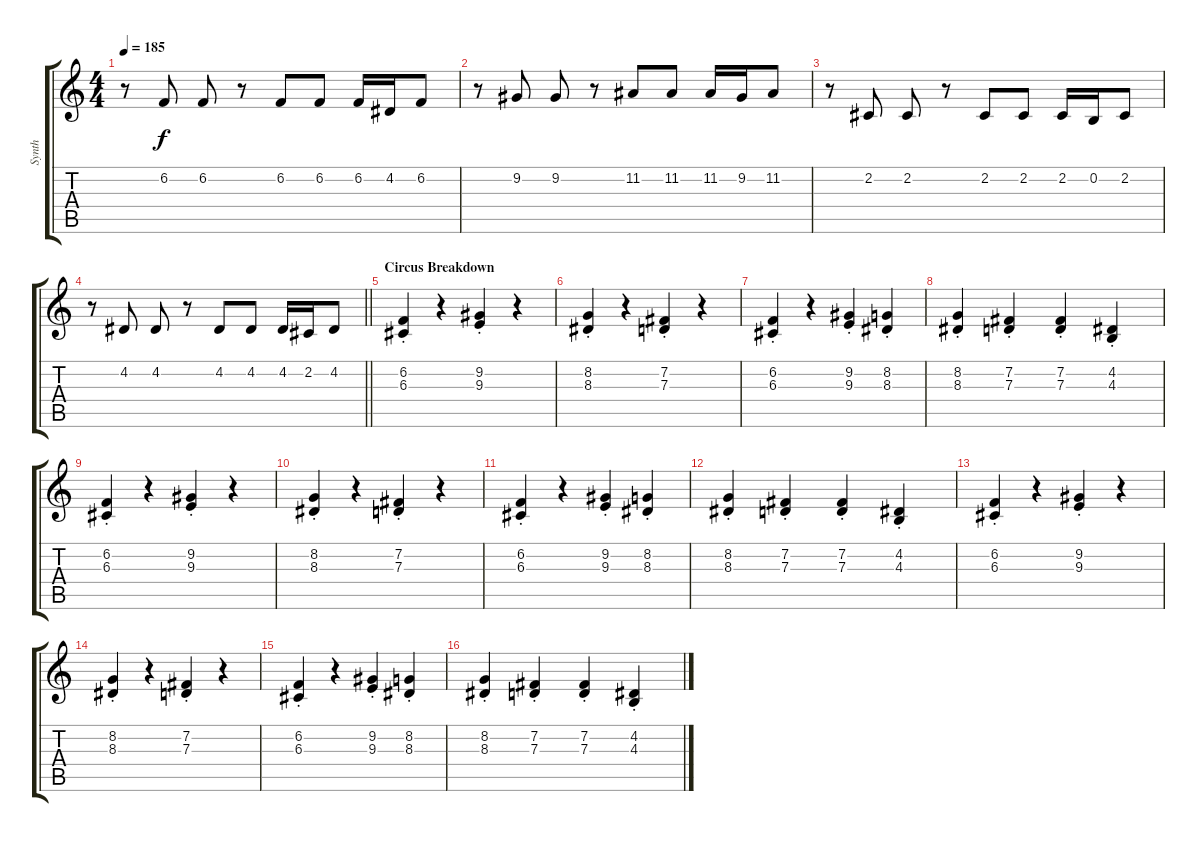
\track ("Synth" "Synth") {instrument lead2sawtooth}
\staff {score tabs}
\tuning (E4 B3 G3 D3 A2 E2) {hide}
\ts (4 4)
\tempo 185
\clef g2
\ks c
r.8{dy f} 6.2.8 6.2.8 r.8 6.2.8 6.2.8 6.2.16 4.2.16 6.2.8 |
r.8 9.2.8 9.2.8 r.8 11.2.8 11.2.8 11.2.16 9.2.16 11.2.8 |
r.8 2.2.8 2.2.8 r.8 2.2.8 2.2.8 2.2.16 0.2.16 2.2.8 |
\barLineRight lightlight
r.8 4.2.8 4.2.8 r.8 4.2.8 4.2.8 4.2.16 2.2.16 4.2.8 |
\section ("" "Circus Breakdown")
(6.2{st} 6.3{st}).4 r.4 (9.2{st} 9.3{st}).4 r.4 |
(8.2{st} 8.3{st}).4 r.4 (7.2{st} 7.3{st}).4 r.4 |
(6.2{st} 6.3{st}).4 r.4 (9.2{st} 9.3{st}).4 (8.2{st} 8.3{st}).4 |
(8.2{st} 8.3{st}).4 (7.2{st} 7.3{st}).4 (7.2{st} 7.3{st}).4 (4.2{st} 4.3{st}).4 |
(6.2{st} 6.3{st}).4 r.4 (9.2{st} 9.3{st}).4 r.4 |
(8.2{st} 8.3{st}).4 r.4 (7.2{st} 7.3{st}).4 r.4 |
(6.2{st} 6.3{st}).4 r.4 (9.2{st} 9.3{st}).4 (8.2{st} 8.3{st}).4 |
(8.2{st} 8.3{st}).4 (7.2{st} 7.3{st}).4 (7.2{st} 7.3{st}).4 (4.2{st} 4.3{st}).4 |
(6.2{st} 6.3{st}).4 r.4 (9.2{st} 9.3{st}).4 r.4 |
(8.2{st} 8.3{st}).4 r.4 (7.2{st} 7.3{st}).4 r.4 |
(6.2{st} 6.3{st}).4 r.4 (9.2{st} 9.3{st}).4 (8.2{st} 8.3{st}).4 |
(8.2{st} 8.3{st}).4 (7.2{st} 7.3{st}).4 (7.2{st} 7.3{st}).4 (4.2{st} 4.3{st}).4
